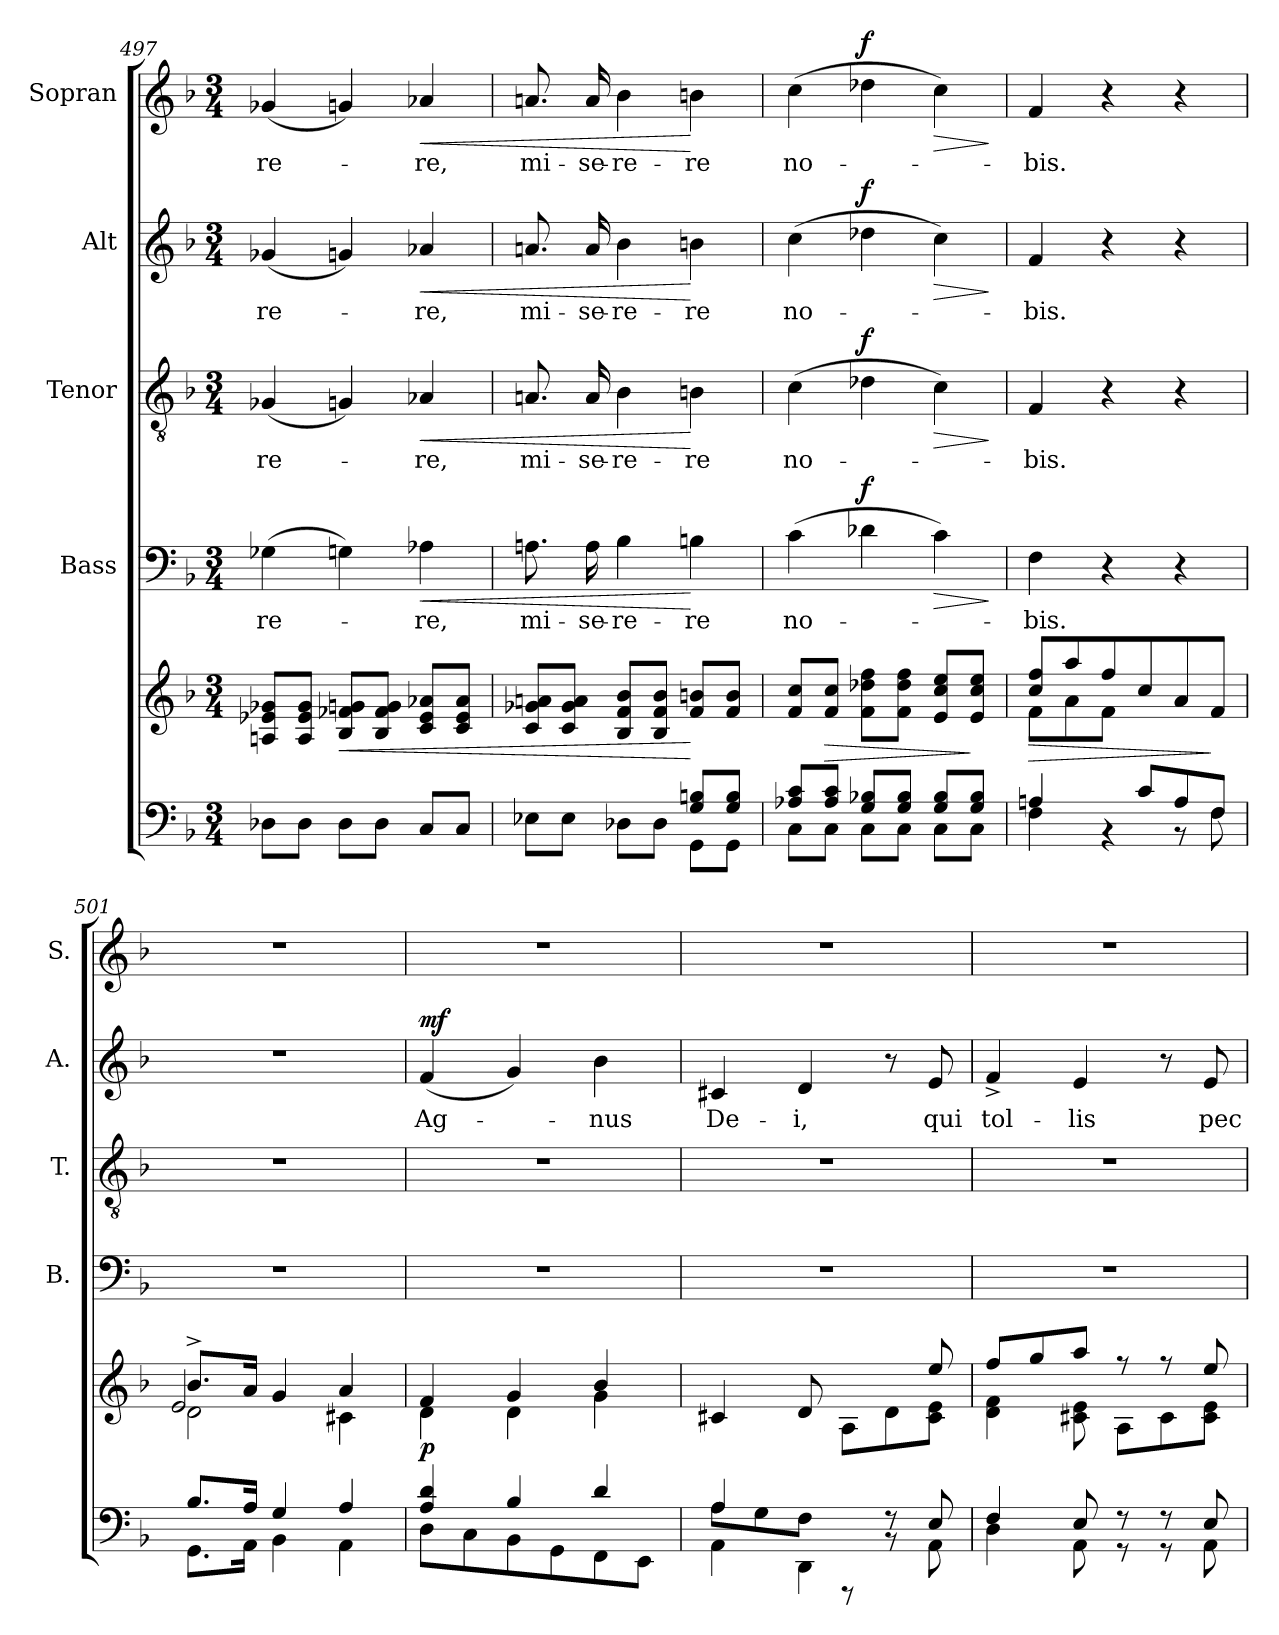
**kern	**kern	**dynam	**kern	**text	**dynam	**kern	**text	**dynam	**kern	**text	**dynam	**kern	**text	**dynam
*part5	*part5	*part5	*part4	*part4	*part4	*part3	*part3	*part3	*part2	*part2	*part2	*part1	*part1	*part1
*staff6	*staff5	*staff5/6	*staff4	*staff4	*staff4	*staff3	*staff3	*staff3	*staff2	*staff2	*staff2	*staff1	*staff1	*staff1
*	*	*	*I"Bass	*	*	*I"Tenor	*	*	*I"Alt	*	*	*I"Sopran	*	*
*	*	*	*I'B.	*	*	*I'T.	*	*	*I'A.	*	*	*I'S.	*	*
*clefF4	*clefG2	*	*clefF4	*	*	*clefGv2	*	*	*clefG2	*	*	*clefG2	*	*
*k[b-]	*k[b-]	*	*k[b-]	*	*	*k[b-]	*	*	*k[b-]	*	*	*k[b-]	*	*
*F:	*F:	*	*F:	*	*	*F:	*	*	*F:	*	*	*F:	*	*
*M3/4	*M3/4	*	*M3/4	*	*	*M3/4	*	*	*M3/4	*	*	*M3/4	*	*
=497	=497	=497	=497	=497	=497	=497	=497	=497	=497	=497	=497	=497	=497	=497
!	!	!	!	!LO:LY:b	!	!	!LO:LY:b	!	!	!LO:LY:b	!	!	!LO:LY:b	!
8D-X\L	8An/ 8e-X/ 8g-X/L	.	(>4G-X\	-re-	.	(<4G-X/	-re-	.	(<4g-X/	-re-	.	(<4g-X/	-re-	.
8D-\J	8A/ 8e-/ 8g-/J	.	.	.	.	.	.	.	.	.	.	.	.	.
!	!	!LO:HP:b	!	!	!	!	!	!	!	!	!	!	!	!
8D-\L	8B-/ 8f-X/ 8gn/L	<	4Gn\)	.	.	4Gn/)	.	.	4gn/)	.	.	4gn/)	.	.
8D-\J	8B-/ 8f-/ 8g/J	.	.	.	.	.	.	.	.	.	.	.	.	.
!	!	!	!	!LO:LY:b	!LO:HP:b	!	!LO:LY:b	!LO:HP:b	!	!LO:LY:b	!LO:HP:b	!	!LO:LY:b	!LO:HP:b
8C/L	8c/ 8e-/ 8a-X/L	.	4A-X\	-re,	<	4A-X/	-re,	<	4a-X/	-re,	<	4a-X/	-re,	<
8C/J	8c/ 8e-/ 8a-/J	.	.	.	.	.	.	.	.	.	.	.	.	.
=498	=498	=498	=498	=498	=498	=498	=498	=498	=498	=498	=498	=498	=498	=498
*^	*	*	*	*	*	*	*	*	*	*	*	*	*	*
!	!	!	!	!	!LO:LY:b	!	!	!LO:LY:b	!	!	!LO:LY:b	!	!	!LO:LY:b	!
2ryy	8E-X\L	8c/ 8g-X/ 8an/L	.	8.An\	mi-	.	8.An/	mi-	.	8.an/	mi-	.	8.an/	mi-	.
.	8E-\J	8c/ 8g-/ 8a/J	.	.	.	.	.	.	.	.	.	.	.	.	.
!	!	!	!	!	!LO:LY:b	!	!	!LO:LY:b	!	!	!LO:LY:b	!	!	!LO:LY:b	!
.	.	.	.	16A\	-se-	.	16A/	-se-	.	16a/	-se-	.	16a/	-se-	.
!	!	!	!	!	!LO:LY:b	!	!	!LO:LY:b	!	!	!LO:LY:b	!	!	!LO:LY:b	!
.	8D-X\L	8B-/ 8f/ 8b-/L	.	4B-\	-re-	.	4B-\	-re-	.	4b-\	-re-	.	4b-\	-re-	.
.	8D-\J	8B-/ 8f/ 8b-/J	.	.	.	.	.	.	.	.	.	.	.	.	.
!	!	!	!	!	!LO:LY:b	!	!	!LO:LY:b	!	!	!LO:LY:b	!	!	!LO:LY:b	!
8G/ 8Bn/L	8GG\L	8f/ 8bn/L	[	4Bn\	-re	[	4Bn\	-re	[	4bn\	-re	[	4bn\	-re	[
8G/ 8B/J	8GG\J	8f/ 8b/J	.	.	.	.	.	.	.	.	.	.	.	.	.
!!LO:LB:g=z
=499	=499	=499	=499	=499	=499	=499	=499	=499	=499	=499	=499	=499	=499	=499	=499
!	!	!	!	!	!LO:LY:b	!	!	!LO:LY:b	!	!	!LO:LY:b	!	!	!LO:LY:b	!
8A-X/ 8c/L	8C\L	8f/ 8cc/L	.	(>4c\	no-	.	(>4c\	no-	.	(>4cc\	no-	.	(>4cc\	no-	.
!	!	!	!LO:HP:b	!	!	!	!	!	!	!	!	!	!	!	!
8A-/ 8c/J	8C\J	8f/ 8cc/J	>	.	.	.	.	.	.	.	.	.	.	.	.
!	!	!	!	!	!	!LO:DY:a	!	!	!LO:DY:a	!	!	!LO:DY:a	!	!	!LO:DY:a
8G/ 8B-X/L	8C\L	8f\ 8dd-X\ 8ff\L	.	4d-X\	.	f	4d-X\	.	f	4dd-X\	.	f	4dd-X\	.	f
8G/ 8B-/J	8C\J	8f\ 8dd-\ 8ff\J	.	.	.	.	.	.	.	.	.	.	.	.	.
!	!	!	!	!	!	!LO:HP:b	!	!	!LO:HP:b	!	!	!LO:HP:b	!	!	!LO:HP:b
8G/ 8B-/L	8C\L	8e/ 8cc/ 8ee/L	.	4c\)	.	>	4c\)	.	>	4cc\)	.	>	4cc\)	.	>
8G/ 8B-/J	8C\J	8e/ 8cc/ 8ee/J	]	.	.	.	.	.	.	.	.	.	.	.	.
*v	*v	*	*	*	*	*	*	*	*	*	*	*	*	*	*
.	.	.	.	.	]	.	.	]	.	.	]	.	.	]
=500	=500	=500	=500	=500	=500	=500	=500	=500	=500	=500	=500	=500	=500	=500
*^	*	*	*	*	*	*	*	*	*	*	*	*	*	*
!	!	!	!LO:HP:b	!	!LO:LY:b	!	!	!LO:LY:b	!	!	!LO:LY:b	!	!	!LO:LY:b	!
*	*	*^	*	*	*	*	*	*	*	*	*	*	*	*	*
4An/	4F\	8cc/ 8ff/L	8f\L	>	4F\	-bis.	.	4F/	-bis.	.	4f/	-bis.	.	4f/	-bis.	.
.	.	8aa/	8a\	.	.	.	.	.	.	.	.	.	.	.	.	.
8ryy	4r	8ff/	8f\J	.	4r	.	.	4r	.	.	4r	.	.	4r	.	.
8c/L	.	8cc/	4.ryy	.	.	.	.	.	.	.	.	.	.	.	.	.
8A/	8r	8a/	.	.	4r	.	.	4r	.	.	4r	.	.	4r	.	.
8F/J	8F\	8f/J	.	]	.	.	.	.	.	.	.	.	.	.	.	.
=501	=501	=501	=501	=501	=501	=501	=501	=501	=501	=501	=501	=501	=501	=501	=501	=501
*	*	*	*^	*	*	*	*	*	*	*	*	*	*	*	*	*
8.B-/L	8.GG\L	8.b-^>/L	2d\	2e/	.	2.r	.	.	2.r	.	.	2.r	.	.	2.r	.	.
16A/Jk	16AA\Jk	16a/Jk	.	.	.	.	.	.	.	.	.	.	.	.	.	.	.
4G/	4BB-\	4g/	.	.	.	.	.	.	.	.	.	.	.	.	.	.	.
4A/	4AA\	4a/	4c#X\	4ryy	.	.	.	.	.	.	.	.	.	.	.	.	.
=502	=502	=502	=502	=502	=502	=502	=502	=502	=502	=502	=502	=502	=502	=502	=502	=502	=502
!	!	!	!	!	!LO:DY:b	!	!	!	!	!	!	!	!LO:LY:b	!LO:DY:a	!	!	!
*	*	*	*v	*v	*	*	*	*	*	*	*	*	*	*	*	*	*
4A/ 4d/	8D\L	4f/	4d\	p	2.r	.	.	2.r	.	.	(<4f/	Ag-	mf	2.r	.	.
.	8C\	.	.	.	.	.	.	.	.	.	.	.	.	.	.	.
4B-/	8BB-\	4g/	4d\	.	.	.	.	.	.	.	4g/)	.	.	.	.	.
.	8GG\	.	.	.	.	.	.	.	.	.	.	.	.	.	.	.
!	!	!	!	!	!	!	!	!	!	!	!	!LO:LY:b	!	!	!	!
4d/	8FF\	4b-/	4g\	.	.	.	.	.	.	.	4b-\	-nus	.	.	.	.
.	8EE\J	.	.	.	.	.	.	.	.	.	.	.	.	.	.	.
=503	=503	=503	=503	=503	=503	=503	=503	=503	=503	=503	=503	=503	=503	=503	=503	=503
*	*^	*	*	*	*	*	*	*	*	*	*	*	*	*	*	*
!	!	!	!	!	!	!	!	!	!	!	!	!	!LO:LY:b	!	!	!	!
4A/	4AA\	8A\L	2ryy	4c#X/	.	2.r	.	.	2.r	.	.	4c#X/	De-	.	2.r	.	.
.	.	8G\	.	.	.	.	.	.	.	.	.	.	.	.	.	.	.
!	!	!	!	!	!	!	!	!	!	!	!	!	!LO:LY:b	!	!	!	!
2ryy	4DD\	8F\J	.	8d/	.	.	.	.	.	.	.	4d/	-i,	.	.	.	.
.	.	8r	.	8A\L	.	.	.	.	.	.	.	.	.	.	.	.	.
.	8r	8r	8ryy	8d\	.	.	.	.	.	.	.	8r	.	.	.	.	.
!	!	!	!	!	!	!	!	!	!	!	!	!	!LO:LY:b	!	!	!	!
.	8AA\	8E/	8ee/	8c#\ 8e\J	.	.	.	.	.	.	.	8e/	qui	.	.	.	.
=504	=504	=504	=504	=504	=504	=504	=504	=504	=504	=504	=504	=504	=504	=504	=504	=504	=504
!	!	!	!	!	!	!	!	!	!	!	!	!	!LO:LY:b	!	!	!	!
*	*v	*v	*	*	*	*	*	*	*	*	*	*	*	*	*	*	*
4F/	4D\	8ff/L	4d\ 4f\	.	2.r	.	.	2.r	.	.	4f^>/	tol-	.	2.r	.	.
.	.	8gg/	.	.	.	.	.	.	.	.	.	.	.	.	.	.
!	!	!	!	!	!	!	!	!	!	!	!	!LO:LY:b	!	!	!	!
8E/	8AA\	8aa/J	8c#X\ 8e\	.	.	.	.	.	.	.	4e/	-lis	.	.	.	.
8r	8r	8ree	8A\L	.	.	.	.	.	.	.	.	.	.	.	.	.
8r	8r	8ree	8c#\	.	.	.	.	.	.	.	8r	.	.	.	.	.
!	!	!	!	!	!	!	!	!	!	!	!	!LO:LY:b	!	!	!	!
8E/	8AA\	8ee/	8c#\ 8e\J	.	.	.	.	.	.	.	8e/	pec-	.	.	.	.
*v	*v	*	*	*	*	*	*	*	*	*	*	*	*	*	*	*
*	*v	*v	*	*	*	*	*	*	*	*	*	*	*	*	*
=	=	=	=	=	=	=	=	=	=	=	=	=	=	=
*-	*-	*-	*-	*-	*-	*-	*-	*-	*-	*-	*-	*-	*-	*-
